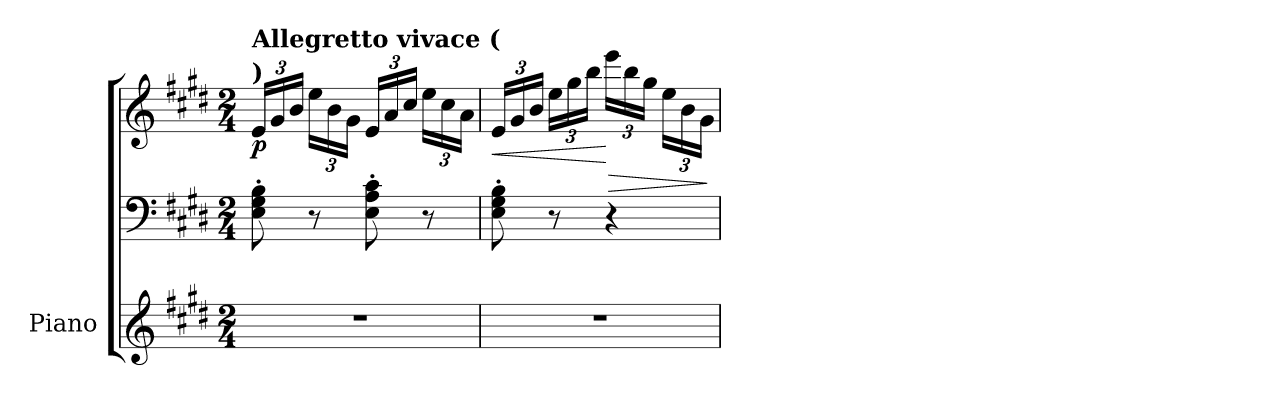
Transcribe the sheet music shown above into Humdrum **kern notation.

**kern	**kern	**kern	**dynam
*part1	*part1	*part1	*part1
*staff3	*staff2	*staff1	*staff1/2/3
*I"Piano	*	*	*
*I'Pno	*	*	*
!!LO:PB:g=z
*stria5	*	*	*
*clefG2	*clefF4	*clefG2	*
*k[f#c#g#d#]	*k[f#c#g#d#]	*k[f#c#g#d#]	*
*M2/4	*M2/4	*M2/4	*
*MM80	*MM80	*MM80	*
=1	=1	=1	=1
!	!	!LO:TX:a:B:t=Allegretto vivace (	!
!	!	!LO:TX:a:B:t=)	!
!	!	!	!LO:DY:b
2r	8E\' 8G#\' 8B\'	24e/LL	p
.	.	24g#/	.
.	.	24b/JJ	.
.	8r	24ee\LL	.
.	.	24b\	.
.	.	24g#\JJ	.
.	8E\' 8A\' 8c#\'	24e/LL	.
.	.	24a/	.
.	.	24cc#/JJ	.
.	8r	24ee\LL	.
.	.	24cc#\	.
.	.	24a\JJ	.
=2	=2	=2	=2
!	!	!	!LO:HP:b
2r	8E\' 8G#\' 8B\'	24e/LL	<
.	.	24g#/	.
.	.	24b/JJ	.
.	8r	24ee\LL	.
.	.	24gg#\	.
.	.	24bb\JJ	.
!	!	!	!LO:HP:n=1:b
.	4r	24eee\LL	[ >
.	.	24bb\	.
.	.	24gg#\JJ	.
.	.	24ee\LL	.
.	.	24b\	.
.	.	24g#\JJ	.
.	.	.	]
=	=	=	=
*-	*-	*-	*-
